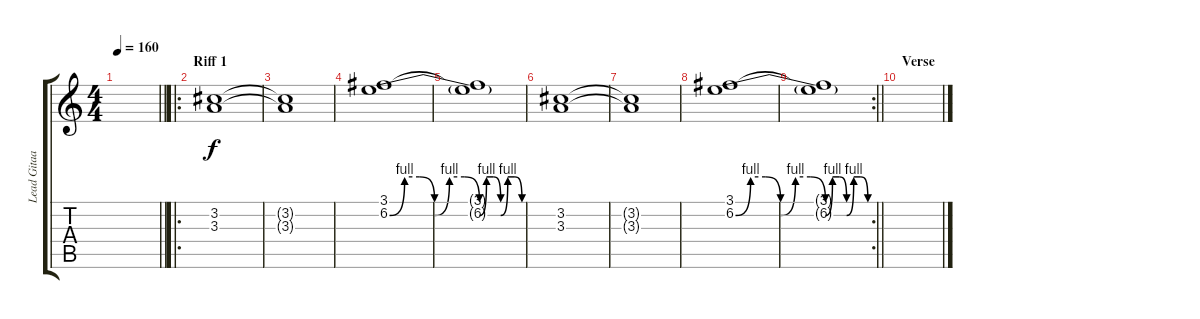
\track ("Lead Gitaar" "Lead Gitaa") {instrument overdrivenguitar}
\staff {score tabs}
\tuning (Eb4 Bb3 Gb3 Db3 Ab2 Eb2) {hide}
\ts (4 4)
\tempo 160
\clef g2
\barLineRight lightlight
\ks c
|
\ro
\section ("" "Riff 1")
(3.2 3.3).1 |
(3.2{t} 3.3{t}).1 |
(3.1 6.2{be (custom 0 0 10 4 20 4 30 0 40 4 50 4 60 0)}).1{instrument distortionguitar} |
(3.1{t} 6.2{be (custom 0 0 10 4 20 4 30 0 40 4 50 4 60 0) t}).1 |
(3.2 3.3).1 |
(3.2{t} 3.3{t}).1 |
(3.1 6.2{be (custom 0 0 10 4 20 4 30 0 40 4 50 4 60 0)}).1{instrument distortionguitar} |
\rc 2
\barLineRight lightlight
(3.1{t} 6.2{be (custom 0 0 10 4 20 4 30 0 40 4 50 4 60 0) t}).1 |
\section ("" "Verse")
